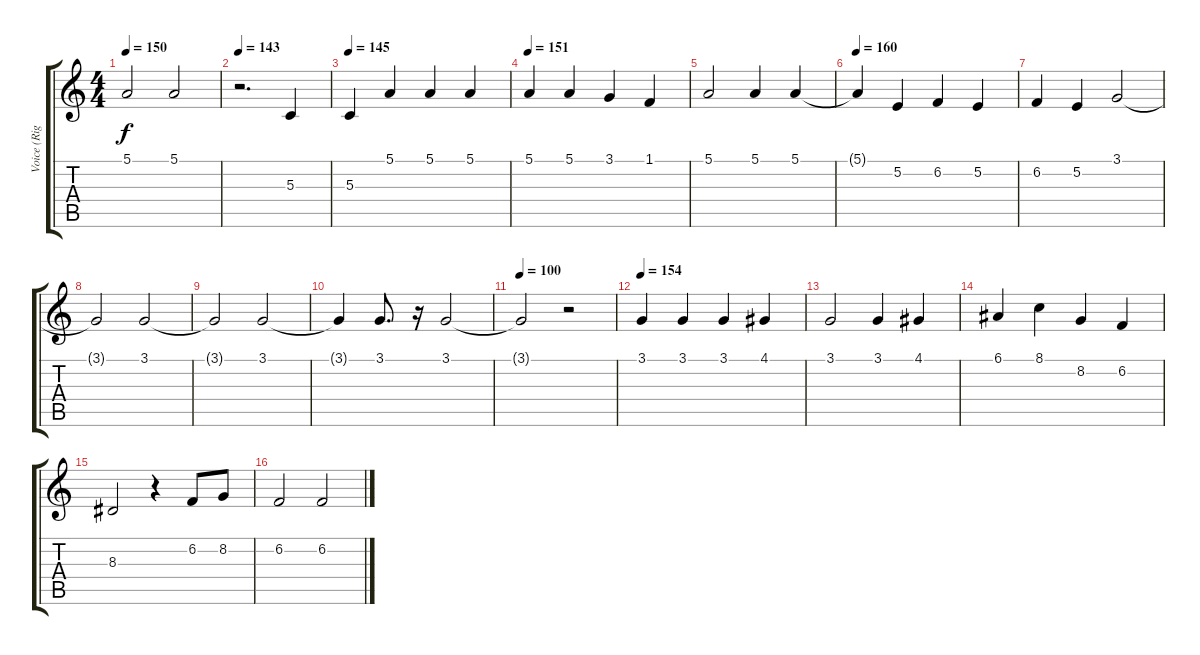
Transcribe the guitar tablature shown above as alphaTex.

\track ("Voice (Right)" "Voice (Rig") {instrument synthvoice}
\staff {score tabs}
\tuning (E4 B3 G3 D3 A2 E2) {hide}
\ts (4 4)
\tempo 150
\clef g2
\ks c
5.1.2{dy f} 5.1.2 |
\tempo 143
r.2{d} 5.3.4 |
\tempo 145
5.3.4 5.1.4 5.1.4 5.1.4 |
\tempo 151
5.1.4 5.1.4 3.1.4 1.1.4 |
5.1.2 5.1.4 5.1.4 |
\tempo 160
5.1{t}.4 5.2.4 6.2.4 5.2.4 |
6.2.4 5.2.4 3.1.2 |
3.1{t}.2 3.1.2 |
3.1{t}.2 3.1.2 |
3.1{t}.4 3.1.8{d} r.16 3.1.2 |
\tempo 100
3.1{t}.2 r.2 |
\tempo 154
3.1.4 3.1.4 3.1.4 4.1.4 |
3.1.2 3.1.4 4.1.4 |
6.1.4 8.1.4 8.2.4 6.2.4 |
8.3.2 r.4 6.2.8 8.2.8 |
6.2.2 6.2.2
